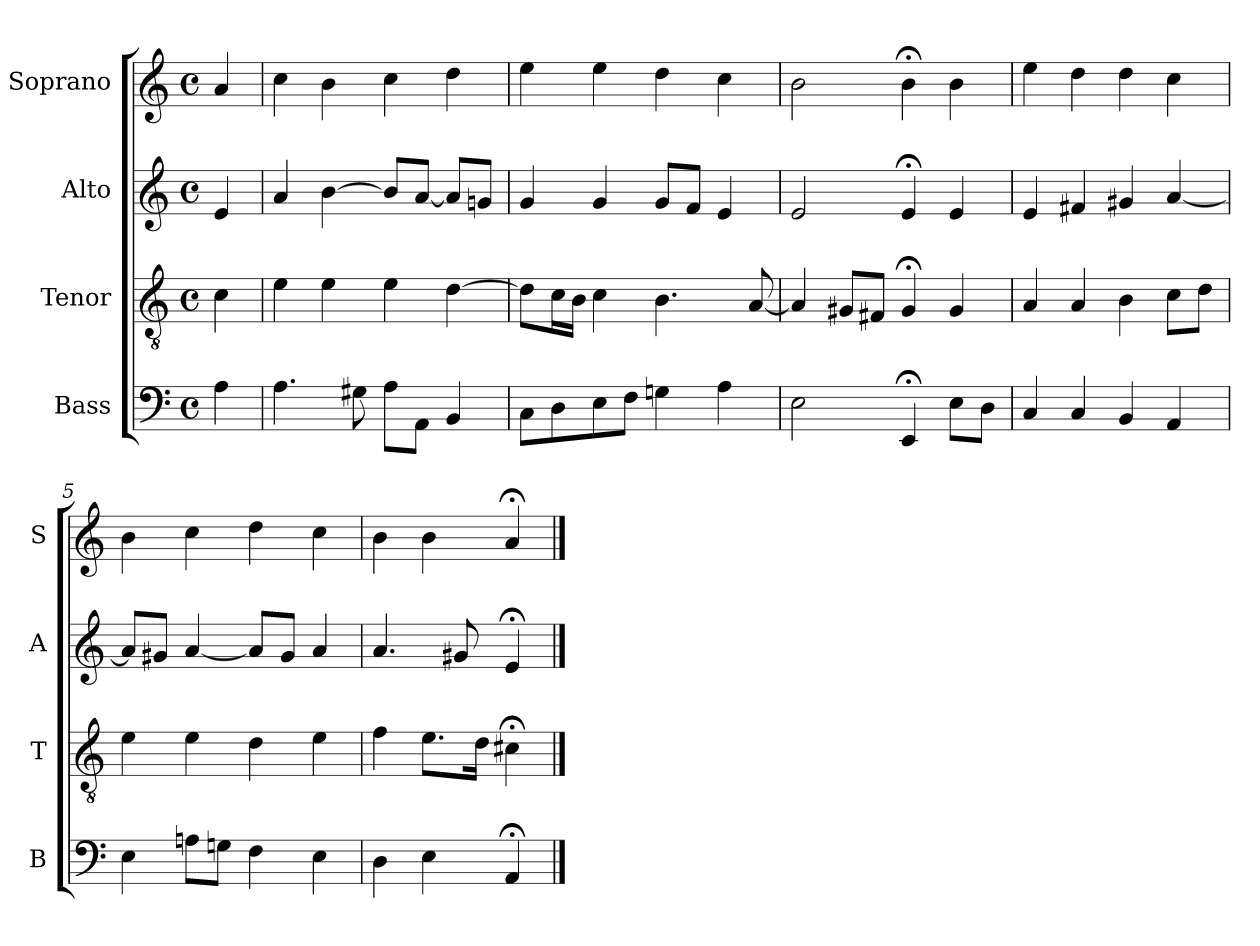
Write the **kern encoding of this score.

**kern	**kern	**kern	**kern
*part4	*part3	*part2	*part1
*staff4	*staff3	*staff2	*staff1
*I"Bass	*I"Tenor	*I"Alto	*I"Soprano
*I'B	*I'T	*I'A	*I'S
*clefF4	*clefGv2	*clefG2	*clefG2
*k[]	*k[]	*k[]	*k[]
*a:	*a:	*a:	*a:
*M4/4	*M4/4	*M4/4	*M4/4
*met(c)	*met(c)	*met(c)	*met(c)
*MM100	*MM100	*MM100	*MM100
=	=	=	=
4A	4c	4e	4a
=1	=1	=1	=1
4.A	4e	4a	4cc
.	4e	[4b	4b
8G#X	.	.	.
8AL	4e	8bL]	4cc
8AAJ	.	[8aJ	.
4BB	[4d	8aL]	4dd
.	.	8gnJ	.
=2	=2	=2	=2
8CL	8dL]	4g	4ee
8D	16cL	.	.
.	16BJJ	.	.
8E	4c	4g	4ee
8FJ	.	.	.
4Gn	4.B	8gL	4dd
.	.	8fJ	.
4A	.	4e	4cc
.	[8A	.	.
=3	=3	=3	=3
2E	4A]	2e	2b
.	8G#XL	.	.
.	8F#XJ	.	.
4EE;<	4G#;<	4e;<	4b;<
8EL	4G#	4e	4b
8DJ	.	.	.
=4	=4	=4	=4
4C	4A	4e	4ee
4C	4A	4f#X	4dd
4BB	4B	4g#X	4dd
4AA	8cL	[4a	4cc
.	8dJ	.	.
=5	=5	=5	=5
4E	4e	8aL]	4b
.	.	8g#XJ	.
8AnL	4e	[4a	4cc
8GnJ	.	.	.
4F	4d	8aL]	4dd
.	.	8g#J	.
4Ei	4ei	4ai	4cci
=6	=6	=6	=6
4D	4f	4.a	4b
4E	8.eL	.	4b
.	.	8g#X	.
.	16dJk	.	.
4AA;<	4c#X;<	4e;<	4a;<
==	==	==	==
*-	*-	*-	*-
